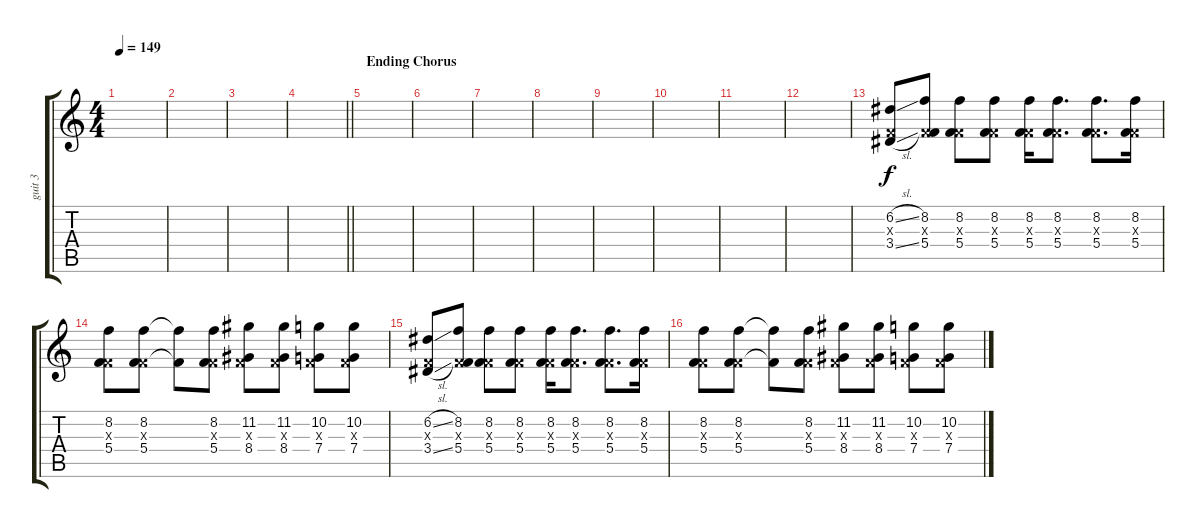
\track ("guit 3" "guit 3") {instrument distortionguitar}
\staff {score tabs}
\tuning (D4 A3 F3 C3 G2 C2) {hide}
\ts (4 4)
\tempo 149
\clef g2
\ks c
|
|
|
\barLineRight lightlight
|
\section ("" "Ending Chorus")
|
|
|
|
|
|
|
|
(6.2{sl} 0.3{x} 3.4{sl}).8 (8.2 0.3{x} 5.4).8 (8.2 0.3{x} 5.4).8 (8.2 0.3{x} 5.4).8 (8.2 0.3{x} 5.4).16 (8.2 0.3{x} 5.4).8{d} (8.2 0.3{x} 5.4).8{d} (8.2 0.3{x} 5.4).16 |
(8.2 0.3{x} 5.4).8 (8.2 0.3{x} 5.4).8 (8.2{t} 5.4{t}).8 (8.2 0.3{x} 5.4).8 (11.2 0.3{x} 8.4).8 (11.2 0.3{x} 8.4).8 (10.2 0.3{x} 7.4).8 (10.2 0.3{x} 7.4).8 |
(6.2{sl} 0.3{x} 3.4{sl}).8 (8.2 0.3{x} 5.4).8 (8.2 0.3{x} 5.4).8 (8.2 0.3{x} 5.4).8 (8.2 0.3{x} 5.4).16 (8.2 0.3{x} 5.4).8{d} (8.2 0.3{x} 5.4).8{d} (8.2 0.3{x} 5.4).16 |
(8.2 0.3{x} 5.4).8 (8.2 0.3{x} 5.4).8 (8.2{t} 5.4{t}).8 (8.2 0.3{x} 5.4).8 (11.2 0.3{x} 8.4).8 (11.2 0.3{x} 8.4).8 (10.2 0.3{x} 7.4).8 (10.2 0.3{x} 7.4).8
